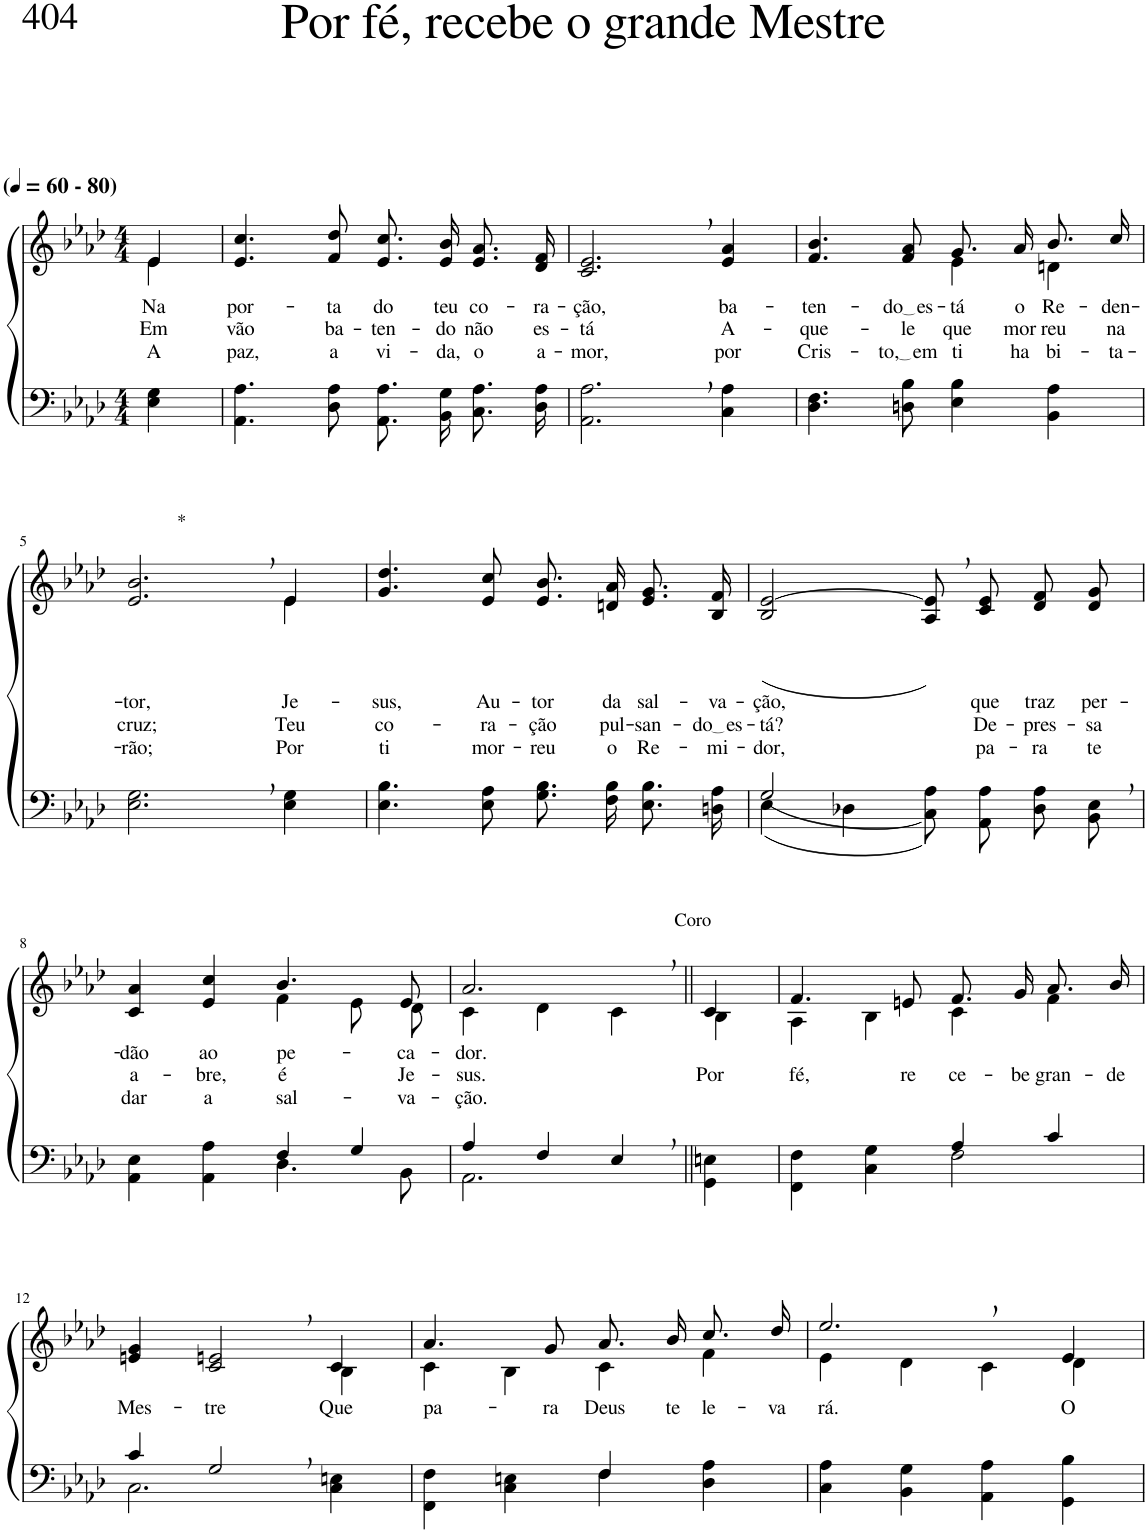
**kern	**kern	**text	**text	**text
*part2	*part1	*part1	*part1	*part1
*staff2	*staff1	*staff1	*staff1	*staff1
*I"Parte III e IV	*I"Parte I e II	*	*	*
*clefF4	*clefG2	*	*	*
*k[b-e-a-d-]	*k[b-e-a-d-]	*	*	*
*M4/4	*M4/4	*	*	*
*MM60	*MM60	*	*	*
=1	=1	=1	=1	=1
!	!LO:TX:a:B:t=(	!	!	!
!	!LO:TX:a:B:t=- 80)	!	!	!
!	!	!LO:LY:b	!LO:LY:b	!LO:LY:b
*	*^	*	*	*
4E-\ 4G\	4e-\	4e-/	Na	Em	A
=2	=2	=2	=2	=2	=2
!	!	!	!LO:LY:b	!LO:LY:b	!LO:LY:b
*	*v	*v	*	*	*
4.AA-\ 4.A-\	4.e-/ 4.cc/	por-	vão	paz,
!	!	!LO:LY:b	!LO:LY:b	!LO:LY:b
8D-\ 8A-\	8f/ 8dd-/	-ta	ba-	a
!	!	!LO:LY:b	!LO:LY:b	!LO:LY:b
8.AA-\ 8.A-\L	8.e-/ 8.cc/L	do	-ten-	vi-
!	!	!LO:LY:b	!LO:LY:b	!LO:LY:b
16BB-\ 16G\Jk	16e-/ 16b-/Jk	teu	-do	-da,
!	!	!LO:LY:b	!LO:LY:b	!LO:LY:b
8.C\ 8.A-\L	8.e-/ 8.a-/L	co-	não	o
!	!	!LO:LY:b	!LO:LY:b	!LO:LY:b
16D-\ 16A-\Jk	16d-/ 16f/Jk	-ra-	es-	a-
=3	=3	=3	=3	=3
!	!	!LO:LY:b	!LO:LY:b	!LO:LY:b
2.AA-\, 2.A-\,	2.c/, 2.e-/,	-ção,	-tá	-mor,
!	!	!LO:LY:b	!LO:LY:b	!LO:LY:b
4C\ 4A-\	4e-/ 4a-/	ba-	A-	por
=4	=4	=4	=4	=4
!	!	!LO:LY:b	!LO:LY:b	!LO:LY:b
*	*^	*	*	*
4.D-\ 4.F\	4.f/ 4.b-/	2ryy	-ten-	-que-	Cris-
!	!	!	!LO:LY:b	!LO:LY:b	!LO:LY:b
8Dn\ 8B-\	8f/ 8a-/	.	do es	-le	to, em
!	!	!	!LO:LY:b	!	!
!	!	!	!	!LO:LY:b	!LO:LY:b
4E-\ 4B-\	8.g/L	4e-\	.	que	-ti
!	!	!	!LO:LY:b	!LO:LY:b	!LO:LY:b
.	16a-/Jk	.	o	mor-	ha-
!	!	!	!LO:LY:b	!LO:LY:b	!LO:LY:b
4BB-\ 4A-\	8.b-/L	4dn\	Re-	-reu	-bi-
!	!	!	!LO:LY:b	!LO:LY:b	!LO:LY:b
.	16cc/Jk	.	-den-	na	-ta-
!!LO:LB:g=z	!!
=5	=5	=5	=5	=5	=5
!	!LO:TX:a:t=*	!	!	!	!
!	!	!	!LO:LY:b	!LO:LY:b	!LO:LY:b
2.E-\, 2.G\,	2.e-/, 2.b-/,	2.ryy	-tor,	cruz;	-rão;
!	!	!	!LO:LY:b	!LO:LY:b	!LO:LY:b
4E-\ 4G\	4e-/	4e-\	Je-	Teu	Por
=6	=6	=6	=6	=6	=6
!	!	!	!LO:LY:b	!LO:LY:b	!LO:LY:b
*	*v	*v	*	*	*
4.E-\ 4.B-\	4.g/ 4.dd-/	-sus,	co-	ti
!	!	!LO:LY:b	!LO:LY:b	!LO:LY:b
8E-\ 8A-\	8e-/ 8cc/	Au-	-ra-	mor-
!	!	!LO:LY:b	!LO:LY:b	!LO:LY:b
8.G\ 8.B-\L	8.e-/ 8.b-/L	-tor	-ção	-reu
!	!	!LO:LY:b	!LO:LY:b	!LO:LY:b
16F\ 16B-\Jk	16dn/ 16a-/Jk	da	pul-	o
!	!	!LO:LY:b	!LO:LY:b	!LO:LY:b
8.E-\ 8.B-\L	8.e-/ 8.g/L	sal-	-san-	Re-
!	!	!LO:LY:b	!LO:LY:b	!LO:LY:b
16Dn\ 16A-\Jk	16B-/ 16f/Jk	-va-	do es	-mi-
=7	=7	=7	=7	=7
*^	*	*	*	*
!	!	!	!LO:LY:b	!LO:LY:b	!LO:LY:b
(2G/	(4E-\	(2B-/ [2e-/	-ção,	-tá?	-dor,
.	4D-X\	.	.	.	.
2ryy	8C\ 8A-\L))	8A-,/ 8e-],/L)	.	.	.
!	!	!	!LO:LY:b	!LO:LY:b	!LO:LY:b
.	8AA-\ 8A-\J	8c/ 8e-/J	que	De-	pa-
!	!	!	!LO:LY:b	!LO:LY:b	!LO:LY:b
.	8D-\ 8A-\L	8d-/ 8f/L	traz	-pres-	-ra
!	!	!	!LO:LY:b	!LO:LY:b	!LO:LY:b
.	8BB-\ 8E-\J	8d-/ 8g/J	per-	-sa	te
!!LO:LB:g=z
=8	=8	=8	=8	=8	=8
!	!	!	!LO:LY:b	!LO:LY:b	!LO:LY:b
*	*	*^	*	*	*
2ryy	4AA-\ 4E-\	4c/ 4a-/	2ryy	-dão	a-	dar
!	!	!	!	!LO:LY:b	!LO:LY:b	!LO:LY:b
.	4AA-\ 4A-\	4e-/ 4cc/	.	ao	-bre,	a
!	!	!	!	!LO:LY:b	!LO:LY:b	!LO:LY:b
4F/	4.D-\	4.b-/	4f\	pe-	é	sal-
4G/	.	.	8e-\L	.	.	.
!	!	!	!	!LO:LY:b	!LO:LY:b	!LO:LY:b
.	8BB-\	8e-/	8d-\J	ca-	Je-	va-
=9	=9	=9	=9	=9	=9	=9
!	!	!	!	!LO:LY:b	!LO:LY:b	!LO:LY:b
4A-/	2.AA-\	2.a-,/	4c\	-dor.	-sus.	-ção.
4F/	.	.	4d-\	.	.	.
!	!	!	!LO:TX:a:t=Coro	!	!	!
4E-,/	.	.	4c\	.	.	.
*v	*v	*	*	*	*	*
=10||	=10||	=10||	=10||	=10||	=10||
!	!	!	!	!LO:LY:b	!
4GG\ 4En\	4c/	4B-\	.	Por	.
=11	=11	=11	=11	=11	=11
*^	*	*	*	*	*
!	!	!	!	!	!LO:LY:b	!
2ryy	4FF\ 4F\	4.f/	4A-\	.	fé,	.
.	4C\ 4G\	.	4B-\	.	.	.
!	!	!	!	!	!LO:LY:b	!
.	.	8en/	.	.	re-	.
!	!	!	!	!	!LO:LY:b	!
4A-/	2F\	8.f/L	4c\	.	-ce-	.
!	!	!	!	!	!LO:LY:b	!
.	.	16g/Jk	.	.	-be	.
!	!	!	!	!	!LO:LY:b	!
4c/	.	8.a-/L	4f\	.	gran-	.
!	!	!	!	!	!LO:LY:b	!
.	.	16b-/Jk	.	.	-de	.
!!LO:LB:g=z	!!
=12	=12	=12	=12	=12	=12	=12
!	!	!	!	!LO:LY:b	!	!
4c/	2.C\	4en/ 4g/	2.ryy	Mes-	.	.
!	!	!	!	!LO:LY:b	!	!
2G,/	.	2c/, 2en/,	.	-tre	.	.
!	!	!	!	!LO:LY:b	!	!
4ryy	4C\ 4En\	4c/	4B-\	Que	.	.
=13	=13	=13	=13	=13	=13	=13
!	!	!	!	!LO:LY:b	!	!
2ryy	4FF\ 4F\	4.a-/	4c\	pa-	.	.
.	4C\ 4En\	.	4B-\	.	.	.
!	!	!	!	!LO:LY:b	!	!
.	.	8g/	.	-ra	.	.
!	!	!	!	!LO:LY:b	!	!
4F/	4F\	8.a-/L	4c\	Deus	.	.
!	!	!	!	!LO:LY:b	!	!
.	.	16b-/Jk	.	te	.	.
!	!	!	!	!LO:LY:b	!	!
4ryy	4D-\ 4A-\	8.cc/L	4f\	le-	.	.
!	!	!	!	!LO:LY:b	!	!
.	.	16dd-/Jk	.	-va-	.	.
*v	*v	*	*	*	*	*
=14	=14	=14	=14	=14	=14
!	!	!	!LO:LY:b	!	!
4C\ 4A-\	2.ee-,/	4e-\	-rá.	.	.
4BB-\ 4G\	.	4d-\	.	.	.
4AA-\ 4A-\	.	4c\	.	.	.
!	!	!	!LO:LY:b	!	!
4GG\ 4B-\	4e-/	4d-\	O	.	.
*	*v	*v	*	*	*
=	=	=	=	=
*-	*-	*-	*-	*-
